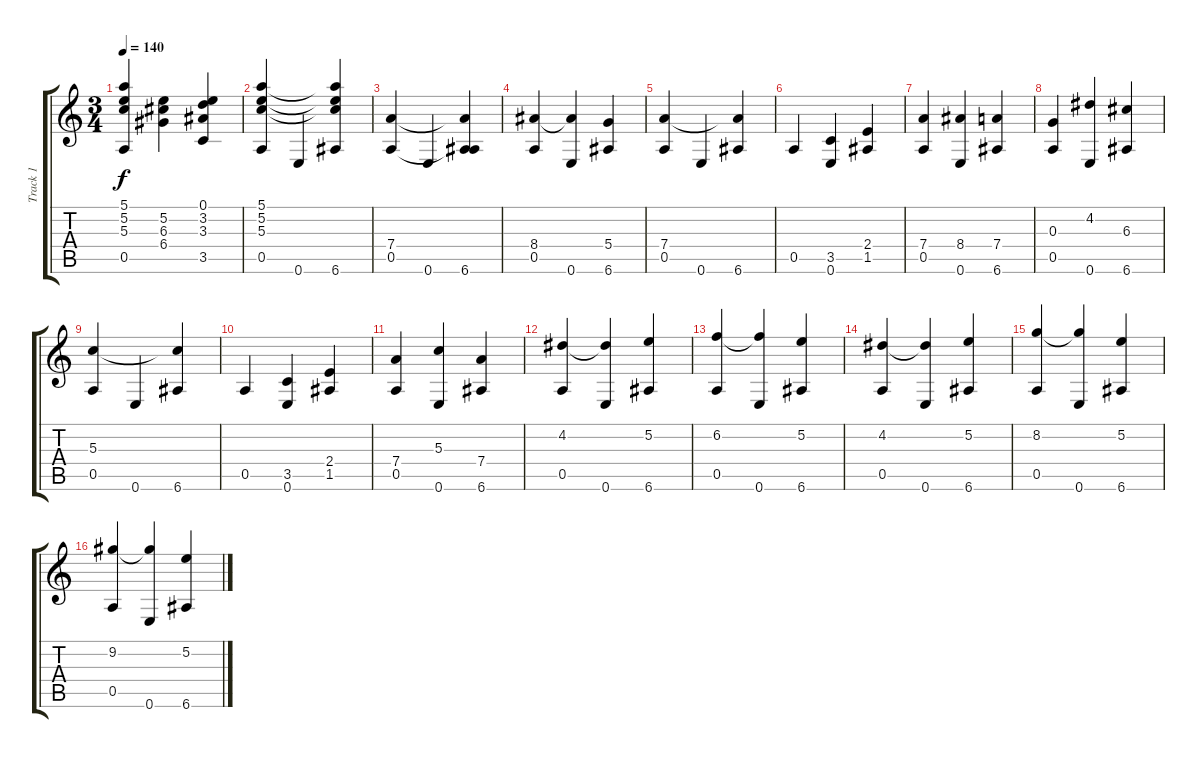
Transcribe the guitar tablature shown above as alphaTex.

\track ("Track 1" "Track 1") {instrument acousticguitarnylon}
\staff {score tabs}
\tuning (E4 B3 G3 D3 A2 E2) {hide}
\ts (3 4)
\tempo 140
\clef g2
\ks c
(5.1 5.2 5.3 0.5).4{dy f} (5.2 6.3 6.4).4 (0.1 3.2 3.3 3.5).4 |
(5.1 5.2 5.3 0.5).4 0.6.4 (5.1{t} 5.2{t} 5.3{t} 6.6).4 |
(7.4 0.5).4 0.6.4 (7.4{t} 0.5{t} 6.6).4 |
(8.4 0.5).4 (8.4{t} 0.6).4 (5.4 6.6).4 |
(7.4 0.5).4 0.6.4 (7.4{t} 6.6).4 |
0.5.4 (3.5 0.6).4 (2.4 1.5).4 |
(7.4 0.5).4 (8.4 0.6).4 (7.4 6.6).4 |
(0.3 0.5).4 (4.2 0.6).4 (6.3 6.6).4 |
(5.3 0.5).4 0.6.4 (5.3{t} 6.6).4 |
0.5.4 (3.5 0.6).4 (2.4 1.5).4 |
(7.4 0.5).4 (5.3 0.6).4 (7.4 6.6).4 |
(4.2 0.5).4 (4.2{t} 0.6).4 (5.2 6.6).4 |
(6.2 0.5).4 (6.2{t} 0.6).4 (5.2 6.6).4 |
(4.2 0.5).4 (4.2{t} 0.6).4 (5.2 6.6).4 |
(8.2 0.5).4 (8.2{t} 0.6).4 (5.2 6.6).4 |
(9.2 0.5).4 (9.2{t} 0.6).4 (5.2 6.6).4
